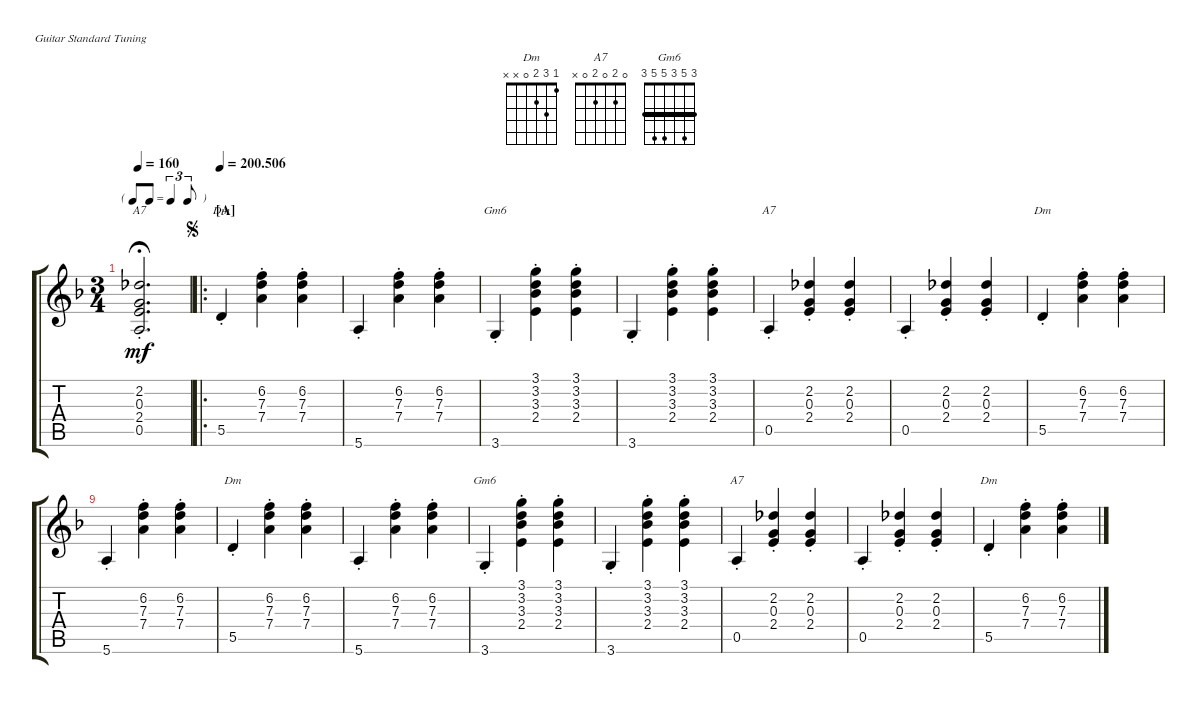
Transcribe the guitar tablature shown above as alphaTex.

\defaultSystemsLayout 4
\singleTrackTrackNamePolicy hidden
\firstSystemTrackNameMode fullname
\otherSystemsTrackNameMode fullname
\firstSystemTrackNameOrientation horizontal
\otherSystemsTrackNameOrientation horizontal
\defaultBarNumberDisplay FirstOfSystem
\track ("Guitare II" "S-Gt") {instrument acousticguitarsteel}
\staff {score tabs}
\tuning (E4 B3 G3 D3 A2 E2)
\chord ("Dm" 1 3 2 0 x x)
\chord ("A7" 0 2 0 2 0 x)
\chord ("Gm6" 3 5 3 5 5 3) {barre (3 3)}
\ts (3 4)
\tf triplet8th
\tempo 160
\clef g2
\ks f
(0.5{st} 2.4{st} 0.3{st} 2.2{st}).2{d ch "A7" dy mf fermata (medium 0.5)} |
\ro
\section ("A" "")
\jump segno
\tempo
200.506 5.5{st}.4{ch "Dm"} (7.4{st} 7.3{st} 6.2{st}).4 (6.2{st} 7.3{st} 7.4{st}).4 |
5.6{st}.4 (7.4{st} 7.3{st} 6.2{st}).4 (6.2{st} 7.3{st} 7.4{st}).4 |
3.6{st}.4{ch "Gm6"} (2.4{st} 3.3{st} 3.2{st} 3.1{st}).4 (2.4{st} 3.3{st} 3.2{st} 3.1{st}).4 |
3.6{st}.4 (2.4{st} 3.3{st} 3.2{st} 3.1{st}).4 (2.4{st} 3.3{st} 3.2{st} 3.1{st}).4 |
0.5{st}.4{ch "A7"} (2.4{st} 0.3{st} 2.2{st}).4 (2.4{st} 0.3{st} 2.2{st}).4 |
0.5{st}.4 (2.4{st} 0.3{st} 2.2{st}).4 (2.4{st} 0.3{st} 2.2{st}).4 |
5.5{st}.4{ch "Dm"} (7.4{st} 7.3{st} 6.2{st}).4 (6.2{st} 7.3{st} 7.4{st}).4 |
5.6{st}.4 (7.4{st} 7.3{st} 6.2{st}).4 (6.2{st} 7.3{st} 7.4{st}).4 |
5.5{st}.4{ch "Dm"} (7.4{st} 7.3{st} 6.2{st}).4 (6.2{st} 7.3{st} 7.4{st}).4 |
5.6{st}.4 (7.4{st} 7.3{st} 6.2{st}).4 (6.2{st} 7.3{st} 7.4{st}).4 |
3.6{st}.4{ch "Gm6"} (2.4{st} 3.3{st} 3.2{st} 3.1{st}).4 (2.4{st} 3.3{st} 3.2{st} 3.1{st}).4 |
3.6{st}.4 (2.4{st} 3.3{st} 3.2{st} 3.1{st}).4 (2.4{st} 3.3{st} 3.2{st} 3.1{st}).4 |
0.5{st}.4{ch "A7"} (2.4{st} 0.3{st} 2.2{st}).4 (2.4{st} 0.3{st} 2.2{st}).4 |
0.5{st}.4 (2.4{st} 0.3{st} 2.2{st}).4 (2.4{st} 0.3{st} 2.2{st}).4 |
5.5{st}.4{ch "Dm"} (7.4{st} 7.3{st} 6.2{st}).4 (6.2{st} 7.3{st} 7.4{st}).4
